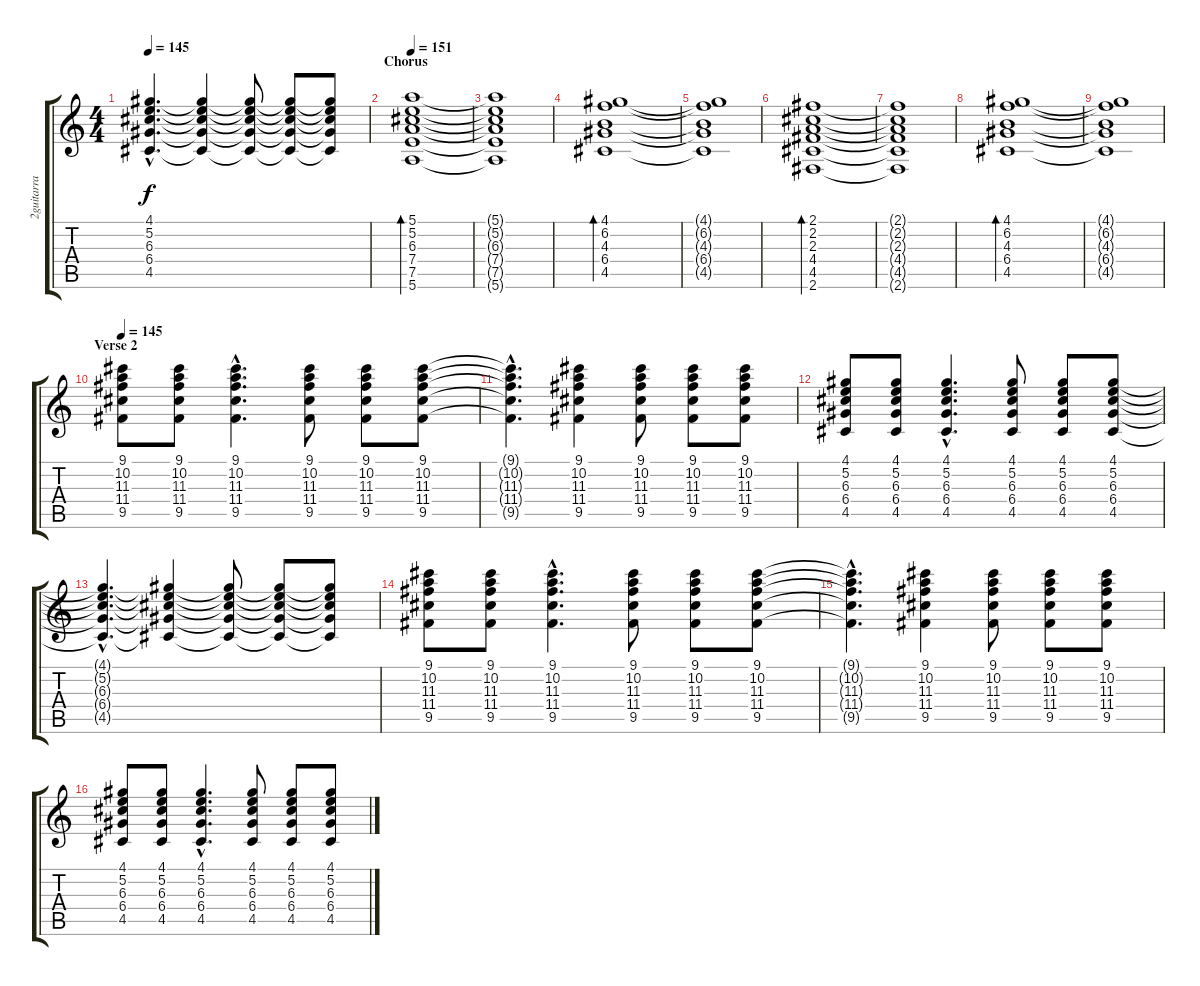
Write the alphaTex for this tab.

\track ("2guitarra" "2guitarra") {instrument electricguitarclean}
\staff {score tabs}
\tuning (E4 B3 G3 D3 A2 E2) {hide}
\ts (4 4)
\tempo 145
\clef g2
\ks c
(4.1{hac t} 5.2{hac t} 6.3{hac t} 6.4{hac t} 4.5{hac t}).4{d dy f} (4.1{t} 5.2{t} 6.3{t} 6.4{t} 4.5{t}).4 (4.1{t} 5.2{t} 6.3{t} 6.4{t} 4.5{t}).8 (4.1{t} 5.2{t} 6.3{t} 6.4{t} 4.5{t}).8 (4.1{t} 5.2{t} 6.3{t} 6.4{t} 4.5{t}).8 |
\section ("" "Chorus")
\tempo 151
(5.1 5.2 6.3 7.4 7.5 5.6).1{bd 120 volume 14} |
(5.1{t} 5.2{t} 6.3{t} 7.4{t} 7.5{t} 5.6{t}).1 |
(4.1 6.2 4.3 6.4 4.5).1{bd 120} |
(4.1{t} 6.2{t} 4.3{t} 6.4{t} 4.5{t}).1 |
(2.1 2.2 2.3 4.4 4.5 2.6).1{bd 120} |
(2.1{t} 2.2{t} 2.3{t} 4.4{t} 4.5{t} 2.6{t}).1 |
(4.1 6.2 4.3 6.4 4.5).1{bd 120} |
(4.1{t} 6.2{t} 4.3{t} 6.4{t} 4.5{t}).1 |
\section ("" "Verse 2")
\tempo 145
(9.1 10.2 11.3 11.4 9.5).8 (9.1 10.2 11.3 11.4 9.5).8 (9.1{hac} 10.2{hac} 11.3{hac} 11.4{hac} 9.5{hac}).4{d} (9.1 10.2 11.3 11.4 9.5).8 (9.1 10.2 11.3 11.4 9.5).8 (9.1 10.2 11.3 11.4 9.5).8 |
(9.1{hac t} 10.2{hac t} 11.3{hac t} 11.4{hac t} 9.5{hac t}).4{d} (9.1 10.2 11.3 11.4 9.5).4 (9.1 10.2 11.3 11.4 9.5).8 (9.1 10.2 11.3 11.4 9.5).8 (9.1 10.2 11.3 11.4 9.5).8 |
(4.1 5.2 6.3 6.4 4.5).8 (4.1 5.2 6.3 6.4 4.5).8 (4.1{hac} 5.2{hac} 6.3{hac} 6.4{hac} 4.5{hac}).4{d} (4.1 5.2 6.3 6.4 4.5).8 (4.1 5.2 6.3 6.4 4.5).8 (4.1 5.2 6.3 6.4 4.5).8 |
(4.1{hac t} 5.2{hac t} 6.3{hac t} 6.4{hac t} 4.5{hac t}).4{d} (4.1{t} 5.2{t} 6.3{t} 6.4{t} 4.5{t}).4 (4.1{t} 5.2{t} 6.3{t} 6.4{t} 4.5{t}).8 (4.1{t} 5.2{t} 6.3{t} 6.4{t} 4.5{t}).8 (4.1{t} 5.2{t} 6.3{t} 6.4{t} 4.5{t}).8 |
(9.1 10.2 11.3 11.4 9.5).8 (9.1 10.2 11.3 11.4 9.5).8 (9.1{hac} 10.2{hac} 11.3{hac} 11.4{hac} 9.5{hac}).4{d} (9.1 10.2 11.3 11.4 9.5).8 (9.1 10.2 11.3 11.4 9.5).8 (9.1 10.2 11.3 11.4 9.5).8 |
(9.1{hac t} 10.2{hac t} 11.3{hac t} 11.4{hac t} 9.5{hac t}).4{d} (9.1 10.2 11.3 11.4 9.5).4 (9.1 10.2 11.3 11.4 9.5).8 (9.1 10.2 11.3 11.4 9.5).8 (9.1 10.2 11.3 11.4 9.5).8 |
(4.1 5.2 6.3 6.4 4.5).8 (4.1 5.2 6.3 6.4 4.5).8 (4.1{hac} 5.2{hac} 6.3{hac} 6.4{hac} 4.5{hac}).4{d} (4.1 5.2 6.3 6.4 4.5).8 (4.1 5.2 6.3 6.4 4.5).8 (4.1 5.2 6.3 6.4 4.5).8
